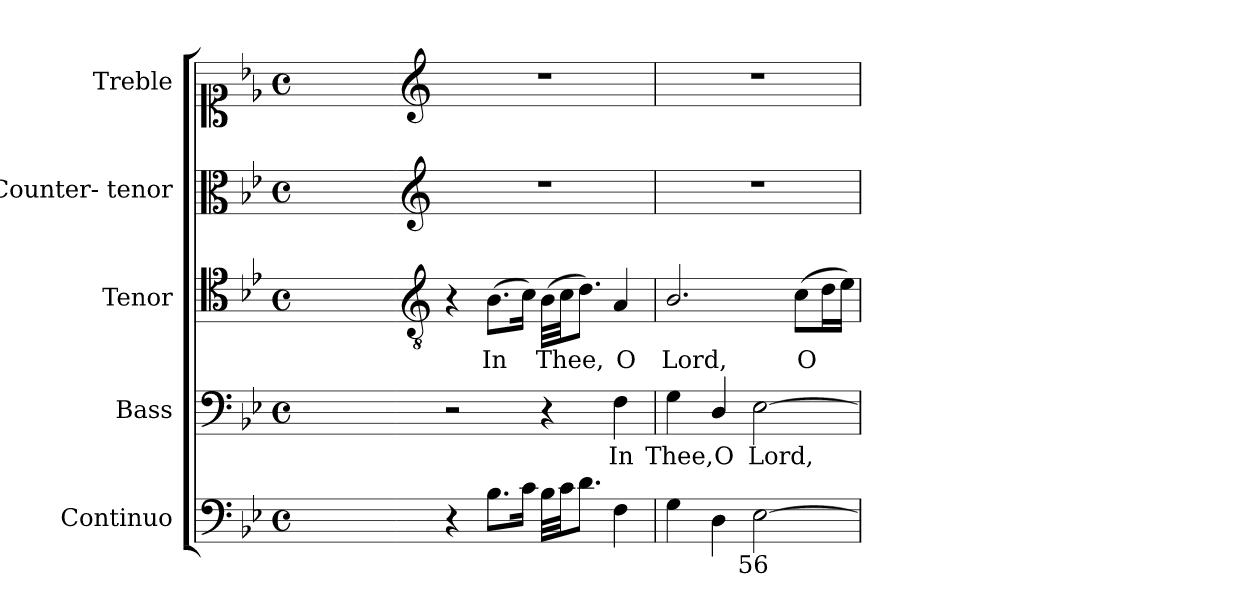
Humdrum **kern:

**kern	**kern	**text	**kern	**text	**kern	**kern
*part5	*part4	*part4	*part3	*part3	*part2	*part1
*staff5	*staff4	*staff4	*staff3	*staff3	*staff2	*staff1
*I"Continuo	*I"Bass	*	*I"Tenor	*	*I"Counter- tenor	*I"Treble
*I'C.	*I'B.	*	*I'T.	*	*I'Ct.	*I'Tr.
!!LO:PB:g=z
*clefF4	*clefF4	*	*clefC4	*	*clefC3	*clefC1
*	*	*	*ITrd7c12	*	*	*
*k[b-e-]	*k[b-e-]	*	*k[b-e-]	*	*k[b-e-]	*k[b-e-]
*B-:	*B-:	*	*B-:	*	*B-:	*B-:
*M4/4	*M4/4	*	*M4/4	*	*M4/4	*M4/4
*met(c)	*met(c)	*	*met(c)	*	*met(c)	*met(c)
=1	=1	=1	=1	=1	=1	=1
1ryy	1ryy	.	1ryy	.	1ryy	1ryy
=1-	=1-	=1-	=1-	=1-	=1-	=1-
*	*	*	*clefGv2	*	*clefG2	*clefG2
4r	2r	.	4r	.	1r	1r
!	!	!	!	!LO:LY:b:color=#000000	!	!
8.B-i\L	.	.	(8.BB-i\L	In	.	.
16ci\Jk	.	.	16Ci\Jk)	.	.	.
!	!	!	!	!LO:LY:b:color=#000000	!	!
32B-i\LLL	4r	.	(32BB-i\LLL	Thee,	.	.
32ci\JJ	.	.	32Ci\JJ	.	.	.
8.di\J	.	.	8.Di\J)	.	.	.
!	!	!LO:LY:b:color=#000000	!	!	!	!
!	!	!	!	!LO:LY:b:color=#000000	!	!
4Fi\	4Fi\	In	4AAi/	O	.	.
=2	=2	=2	=2	=2	=2	=2
!	!	!LO:LY:b:color=#000000	!	!	!	!
!	!	!	!	!LO:LY:b:color=#000000	!	!
4Gi\	4Gi\	Thee,	2.BB-i/	Lord,	1r	1r
!	!	!LO:LY:b:color=#000000	!	!	!	!
4Di\	4Di/	O	.	.	.	.
!LO:TX:b:cj:t=56	!	!	!	!	!	!
!	!	!LO:LY:b:color=#000000	!	!	!	!
[2E-i\	[2E-i\	Lord,	.	.	.	.
!	!	!	!	!LO:LY:b:color=#000000	!	!
.	.	.	(8Ci\L	O	.	.
.	.	.	16Di\L	.	.	.
.	.	.	16E-i\JJ)	.	.	.
=	=	=	=	=	=	=
*-	*-	*-	*-	*-	*-	*-
